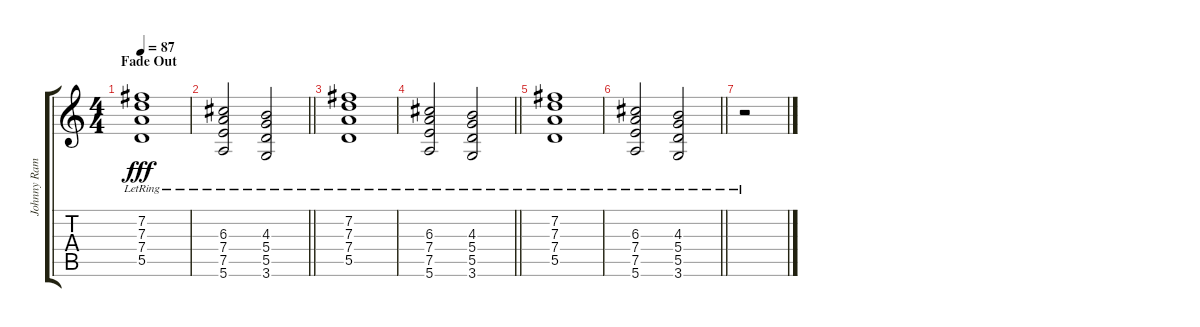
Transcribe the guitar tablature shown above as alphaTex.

\track ("Johnny Ramone " "Johnny Ram") {instrument distortionguitar}
\staff {score tabs}
\tuning (E4 B3 G3 D3 A2 E2) {hide}
\ts (4 4)
\section ("" "Fade Out")
\tempo 87
\clef g2
\ks c
(7.2{lr} 7.3{lr} 7.4{lr} 5.5{lr}).1{dy fff volume 3} |
\barLineRight lightlight
(6.3{lr} 7.4{lr} 7.5{lr} 5.6{lr}).2 (4.3{lr} 5.4{lr} 5.5{lr} 3.6).2 |
(7.2{lr} 7.3{lr} 7.4{lr} 5.5{lr}).1 |
\barLineRight lightlight
(6.3{lr} 7.4{lr} 7.5{lr} 5.6{lr}).2 (4.3{lr} 5.4{lr} 5.5{lr} 3.6).2 |
(7.2{lr} 7.3{lr} 7.4{lr} 5.5{lr}).1{volume 0} |
\barLineRight lightlight
(6.3{lr} 7.4{lr} 7.5{lr} 5.6{lr}).2 (4.3{lr} 5.4{lr} 5.5{lr} 3.6).2 |
r.2
